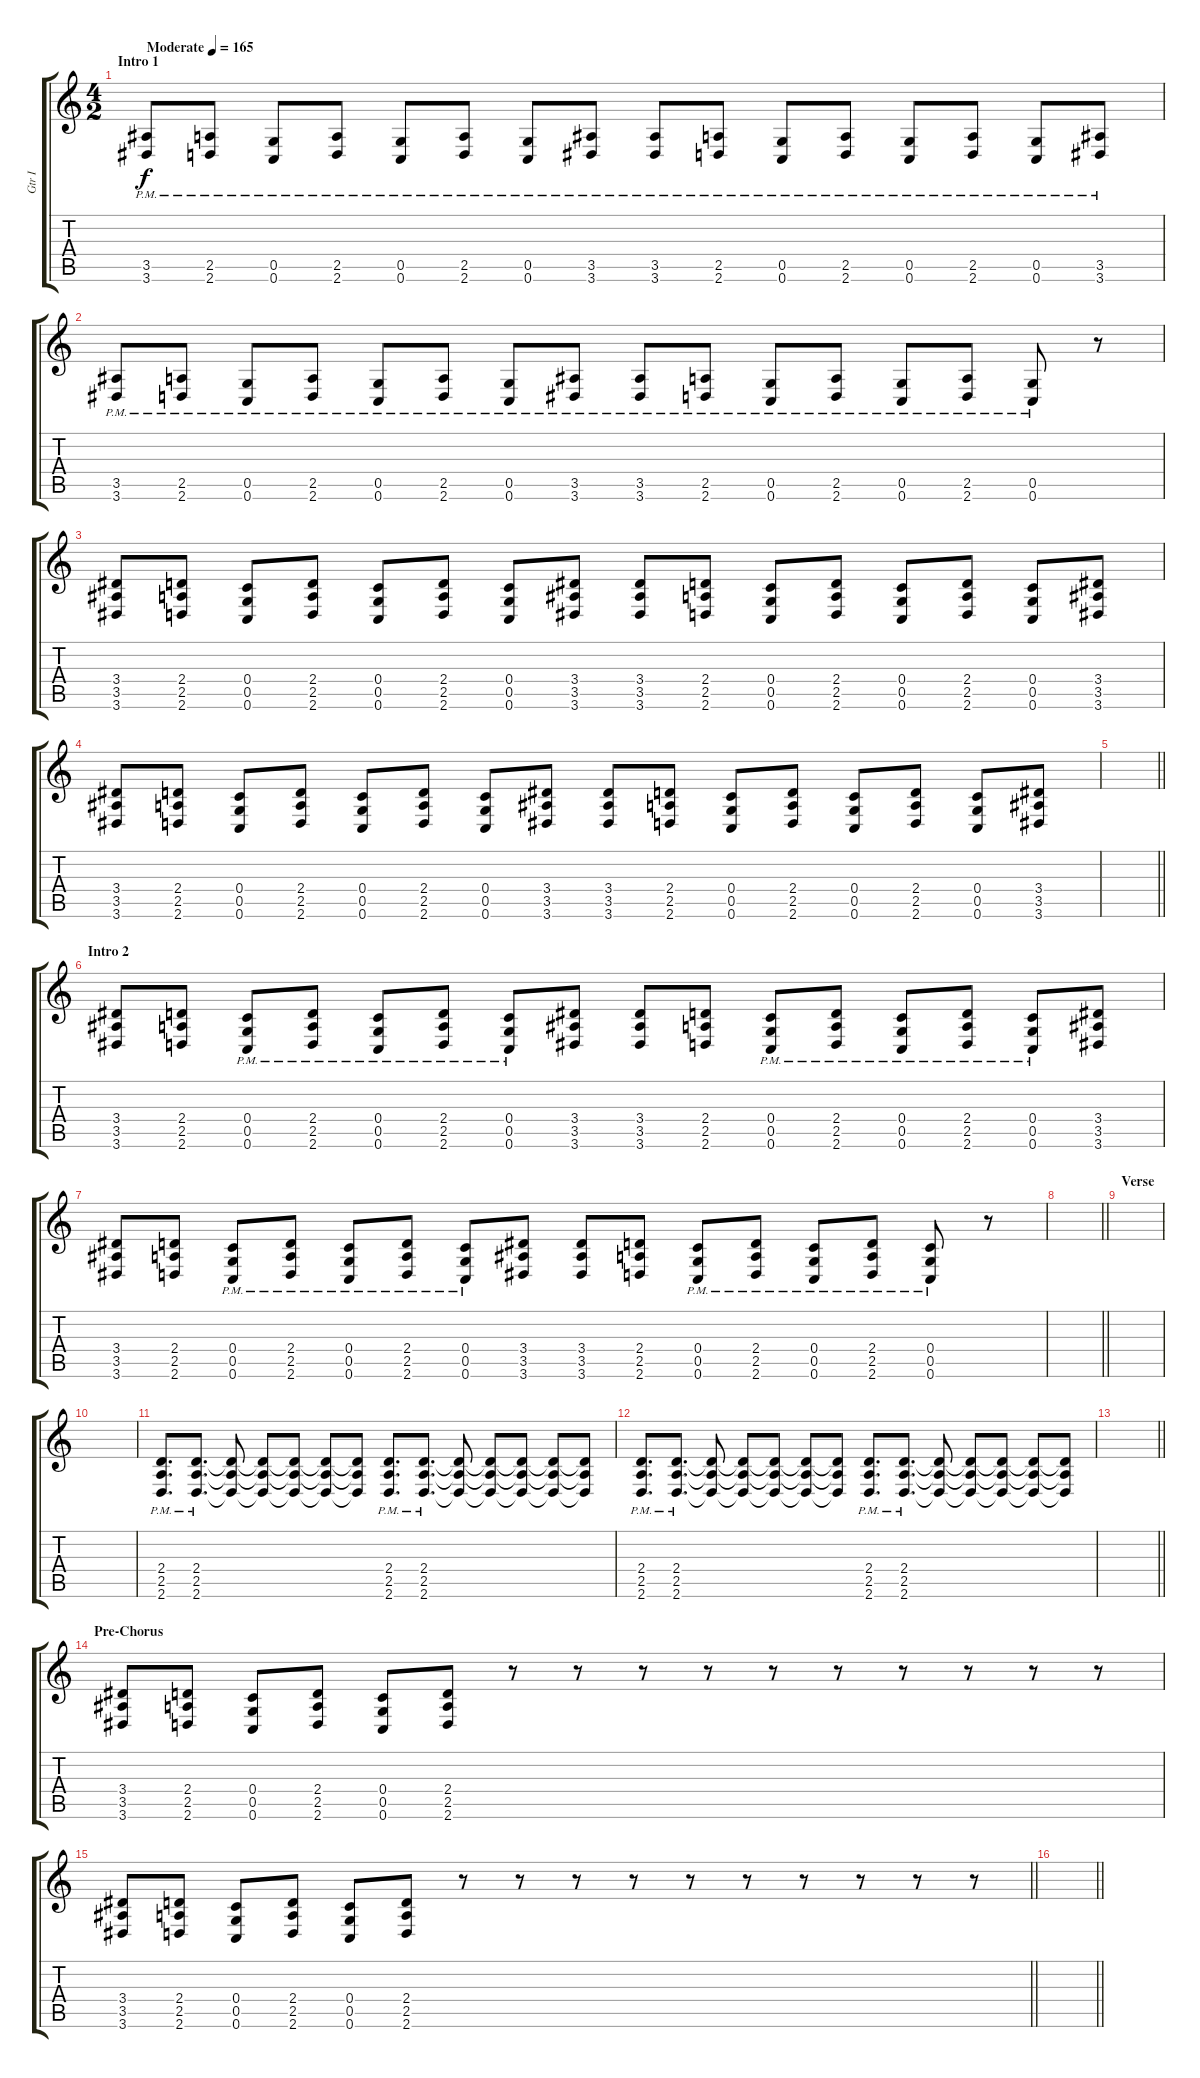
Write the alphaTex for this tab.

\track ("Gtr I" "Gtr I") {instrument distortionguitar}
\staff {score tabs}
\tuning (D4 A3 F3 C3 G2 C2) {hide}
\ts (4 2)
\section ("" "Intro 1")
\tempo (165 "Moderate")
\clef g2
\ks c
(3.5{pm} 3.6{pm}).8{dy f instrument distortionguitar} (2.5{pm} 2.6{pm}).8 (0.5{pm} 0.6{pm}).8 (2.5{pm} 2.6{pm}).8 (0.5{pm} 0.6{pm}).8 (2.5{pm} 2.6{pm}).8 (0.5{pm} 0.6{pm}).8 (3.5{pm} 3.6{pm}).8 (3.5{pm} 3.6{pm}).8 (2.5{pm} 2.6{pm}).8 (0.5{pm} 0.6{pm}).8 (2.5{pm} 2.6{pm}).8 (0.5{pm} 0.6{pm}).8 (2.5{pm} 2.6{pm}).8 (0.5{pm} 0.6{pm}).8 (3.5{pm} 3.6{pm}).8 |
(3.5{pm} 3.6{pm}).8 (2.5{pm} 2.6{pm}).8 (0.5{pm} 0.6{pm}).8 (2.5{pm} 2.6{pm}).8 (0.5{pm} 0.6{pm}).8 (2.5{pm} 2.6{pm}).8 (0.5{pm} 0.6{pm}).8 (3.5{pm} 3.6{pm}).8 (3.5{pm} 3.6{pm}).8 (2.5{pm} 2.6{pm}).8 (0.5{pm} 0.6{pm}).8 (2.5{pm} 2.6{pm}).8 (0.5{pm} 0.6{pm}).8 (2.5{pm} 2.6{pm}).8 (0.5{pm} 0.6{pm}).8 r.8 |
(3.4 3.5 3.6).8 (2.4 2.5 2.6).8 (0.4 0.5 0.6).8 (2.4 2.5 2.6).8 (0.4 0.5 0.6).8 (2.4 2.5 2.6).8 (0.4 0.5 0.6).8 (3.4 3.5 3.6).8 (3.4 3.5 3.6).8 (2.4 2.5 2.6).8 (0.4 0.5 0.6).8 (2.4 2.5 2.6).8 (0.4 0.5 0.6).8 (2.4 2.5 2.6).8 (0.4 0.5 0.6).8 (3.4 3.5 3.6).8 |
(3.4 3.5 3.6).8 (2.4 2.5 2.6).8 (0.4 0.5 0.6).8 (2.4 2.5 2.6).8 (0.4 0.5 0.6).8 (2.4 2.5 2.6).8 (0.4 0.5 0.6).8 (3.4 3.5 3.6).8 (3.4 3.5 3.6).8 (2.4 2.5 2.6).8 (0.4 0.5 0.6).8 (2.4 2.5 2.6).8 (0.4 0.5 0.6).8 (2.4 2.5 2.6).8 (0.4 0.5 0.6).8 (3.4 3.5 3.6).8 |
\barLineRight lightlight
|
\section ("" "Intro 2")
(3.4 3.5 3.6).8 (2.4 2.5 2.6).8 (0.4{pm} 0.5{pm} 0.6{pm}).8 (2.4{pm} 2.5{pm} 2.6{pm}).8 (0.4{pm} 0.5{pm} 0.6{pm}).8 (2.4{pm} 2.5{pm} 2.6{pm}).8 (0.4{pm} 0.5{pm} 0.6{pm}).8 (3.4 3.5 3.6).8 (3.4 3.5 3.6).8 (2.4 2.5 2.6).8 (0.4{pm} 0.5{pm} 0.6{pm}).8 (2.4{pm} 2.5{pm} 2.6{pm}).8 (0.4{pm} 0.5{pm} 0.6{pm}).8 (2.4{pm} 2.5{pm} 2.6{pm}).8 (0.4{pm} 0.5{pm} 0.6{pm}).8 (3.4 3.5 3.6).8 |
(3.4 3.5 3.6).8 (2.4 2.5 2.6).8 (0.4{pm} 0.5{pm} 0.6{pm}).8 (2.4{pm} 2.5{pm} 2.6{pm}).8 (0.4{pm} 0.5{pm} 0.6{pm}).8 (2.4{pm} 2.5{pm} 2.6{pm}).8 (0.4{pm} 0.5{pm} 0.6{pm}).8 (3.4 3.5 3.6).8 (3.4 3.5 3.6).8 (2.4 2.5 2.6).8 (0.4{pm} 0.5{pm} 0.6{pm}).8 (2.4{pm} 2.5{pm} 2.6{pm}).8 (0.4{pm} 0.5{pm} 0.6{pm}).8 (2.4{pm} 2.5{pm} 2.6{pm}).8 (0.4{pm} 0.5{pm} 0.6{pm}).8 r.8 |
\barLineRight lightlight
|
\section ("" "Verse")
|
|
(2.4{pm} 2.5{pm} 2.6).8{d} (2.4{pm} 2.5{pm} 2.6).8{d} (2.4{t} 2.5{t} 2.6{t}).8 (2.4{t} 2.5{t} 2.6{t}).8 (2.4{t} 2.5{t} 2.6{t}).8 (2.4{t} 2.5{t} 2.6{t}).8 (2.4{t} 2.5{t} 2.6{t}).8 (2.4{pm} 2.5{pm} 2.6).8{d} (2.4{pm} 2.5{pm} 2.6).8{d} (2.4{t} 2.5{t} 2.6{t}).8 (2.4{t} 2.5{t} 2.6{t}).8 (2.4{t} 2.5{t} 2.6{t}).8 (2.4{t} 2.5{t} 2.6{t}).8 (2.4{t} 2.5{t} 2.6{t}).8 |
(2.4{pm} 2.5{pm} 2.6).8{d} (2.4{pm} 2.5{pm} 2.6).8{d} (2.4{t} 2.5{t} 2.6{t}).8 (2.4{t} 2.5{t} 2.6{t}).8 (2.4{t} 2.5{t} 2.6{t}).8 (2.4{t} 2.5{t} 2.6{t}).8 (2.4{t} 2.5{t} 2.6{t}).8 (2.4{pm} 2.5{pm} 2.6).8{d} (2.4{pm} 2.5{pm} 2.6).8{d} (2.4{t} 2.5{t} 2.6{t}).8 (2.4{t} 2.5{t} 2.6{t}).8 (2.4{t} 2.5{t} 2.6{t}).8 (2.4{t} 2.5{t} 2.6{t}).8 (2.4{t} 2.5{t} 2.6{t}).8 |
\barLineRight lightlight
|
\section ("" "Pre-Chorus")
(3.4 3.5 3.6).8 (2.4 2.5 2.6).8 (0.4 0.5 0.6).8 (2.4 2.5 2.6).8 (0.4 0.5 0.6).8 (2.4 2.5 2.6).8 r.8 r.8 r.8 r.8 r.8 r.8 r.8 r.8 r.8 r.8 |
\barLineRight lightlight
(3.4 3.5 3.6).8 (2.4 2.5 2.6).8 (0.4 0.5 0.6).8 (2.4 2.5 2.6).8 (0.4 0.5 0.6).8 (2.4 2.5 2.6).8 r.8 r.8 r.8 r.8 r.8 r.8 r.8 r.8 r.8 r.8 |
\barLineRight lightlight
